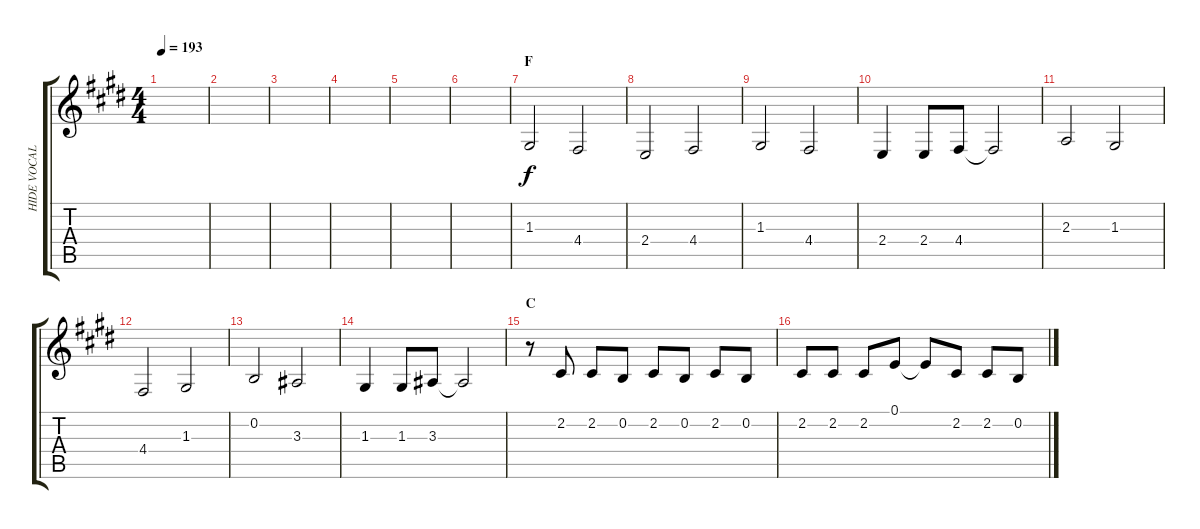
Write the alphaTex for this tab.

\track ("HIDE VOCAL" "HIDE VOCAL") {instrument oboe}
\staff {score tabs}
\tuning (E4 B3 G3 D3 A2 E2) {hide}
\ts (4 4)
\tempo 193
\clef g2
\ks c#minor
|
|
|
|
|
|
\section ("" "F")
1.3.2 4.4.2 |
2.4.2 4.4.2 |
1.3.2 4.4.2 |
2.4.4 2.4.8 4.4.8 4.4{t}.2 |
2.3.2 1.3.2 |
4.4.2 1.3.2 |
0.2.2 3.3.2 |
1.3.4 1.3.8 3.3.8 3.3{t}.2 |
\section ("" "C")
r.8 2.2.8 2.2.8 0.2.8 2.2.8 0.2.8 2.2.8 0.2.8 |
2.2.8 2.2.8 2.2.8 0.1.8 0.1{t}.8 2.2.8 2.2.8 0.2.8
